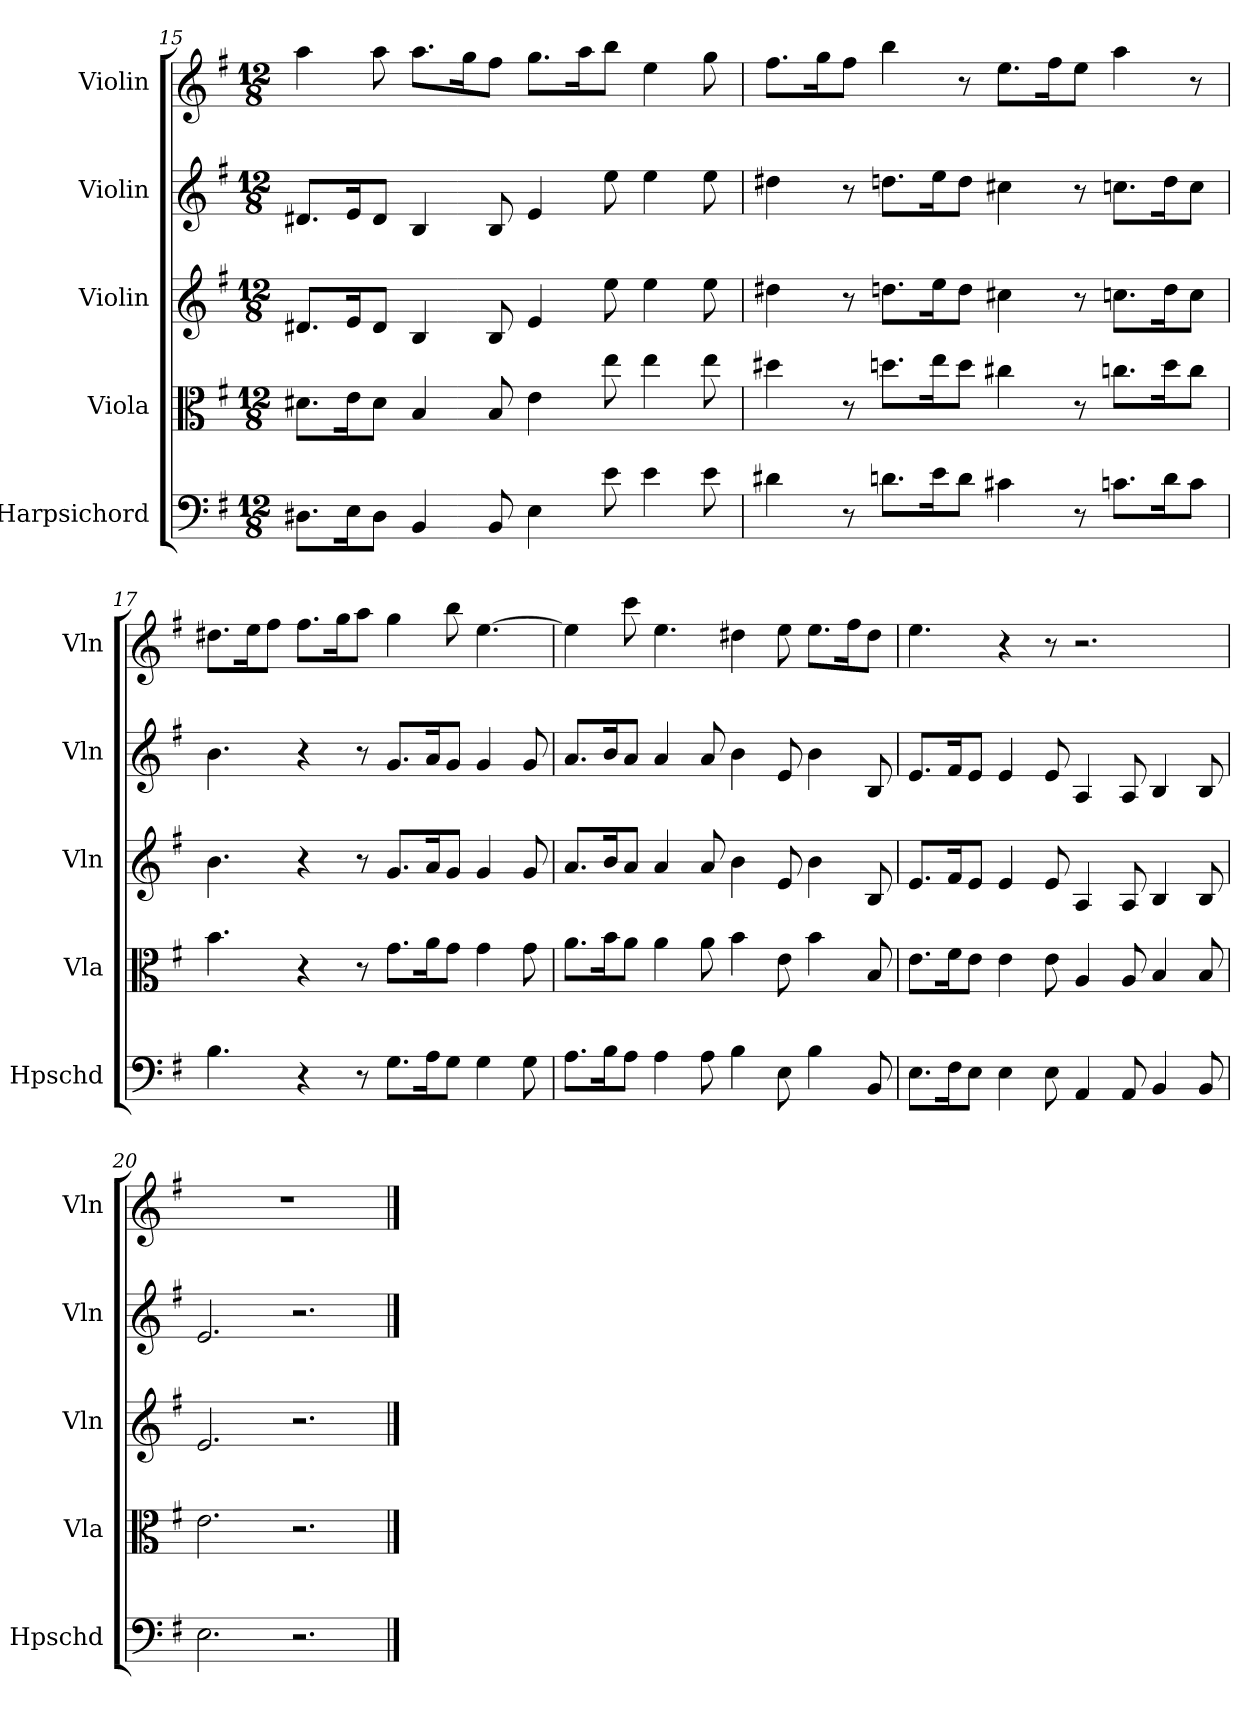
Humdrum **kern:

**kern	**kern	**kern	**kern	**kern
*part5	*part4	*part3	*part2	*part1
*staff5	*staff4	*staff3	*staff2	*staff1
*I"Harpsichord	*I"Viola	*I"Violin	*I"Violin	*I"Violin
*I'Hpschd	*I'Vla	*I'Vln	*I'Vln	*I'Vln
*clefF4	*clefC3	*clefG2	*clefG2	*clefG2
*k[f#]	*k[f#]	*k[f#]	*k[f#]	*k[f#]
*e:	*e:	*e:	*e:	*e:
*M12/8	*M12/8	*M12/8	*M12/8	*M12/8
=15	=15	=15	=15	=15
8.D#X\L	8.d#X\L	8.d#X/L	8.d#X/L	4aa\
16E\K	16e\K	16e/K	16e/K	.
8D#\J	8d#\J	8d#/J	8d#/J	8aa\
4BB/	4B/	4B/	4B/	8.aa\L
.	.	.	.	16gg\K
8BB/	8B/	8B/	8B/	8ff#\J
4E\	4e\	4e/	4e/	8.gg\L
.	.	.	.	16aa\K
8e\	8ee\	8ee\	8ee\	8bb\J
4e\	4ee\	4ee\	4ee\	4ee\
8e\	8ee\	8ee\	8ee\	8gg\
=16	=16	=16	=16	=16
4d#X\	4dd#X\	4dd#X\	4dd#X\	8.ff#\L
.	.	.	.	16gg\K
8r	8r	8r	8r	8ff#\J
8.dn\L	8.ddn\L	8.ddn\L	8.ddn\L	4bb\
16e\K	16ee\K	16ee\K	16ee\K	.
8d\J	8dd\J	8dd\J	8dd\J	8r
4c#X\	4cc#X\	4cc#X\	4cc#X\	8.ee\L
.	.	.	.	16ff#\K
8r	8r	8r	8r	8ee\J
8.cn\L	8.ccn\L	8.ccn\L	8.ccn\L	4aa\
16d\K	16dd\K	16dd\K	16dd\K	.
8c\J	8cc\J	8cc\J	8cc\J	8r
=17	=17	=17	=17	=17
4.B\	4.b\	4.b\	4.b\	8.dd#X\L
.	.	.	.	16ee\K
.	.	.	.	8ff#\J
4r	4r	4r	4r	8.ff#\L
.	.	.	.	16gg\K
8r	8r	8r	8r	8aa\J
8.G\L	8.g\L	8.g/L	8.g/L	4gg\
16A\K	16a\K	16a/K	16a/K	.
8G\J	8g\J	8g/J	8g/J	8bb\
4G\	4g\	4g/	4g/	[4.ee\
8G\	8g\	8g/	8g/	.
=18	=18	=18	=18	=18
8.A\L	8.a\L	8.a/L	8.a/L	4ee\]
16B\K	16b\K	16b/K	16b/K	.
8A\J	8a\J	8a/J	8a/J	8ccc\
4A\	4a\	4a/	4a/	4.ee\
8A\	8a\	8a/	8a/	.
4B\	4b\	4b\	4b\	4dd#X\
8E\	8e\	8e/	8e/	8ee\
4B\	4b\	4b\	4b\	8.ee\L
.	.	.	.	16ff#\K
8BB/	8B/	8B/	8B/	8dd#\J
=19	=19	=19	=19	=19
8.E\L	8.e\L	8.e/L	8.e/L	4.ee\
16F#\K	16f#\K	16f#/K	16f#/K	.
8E\J	8e\J	8e/J	8e/J	.
4E\	4e\	4e/	4e/	4r
8E\	8e\	8e/	8e/	8r
4AA/	4A/	4A/	4A/	2.r
8AA/	8A/	8A/	8A/	.
4BB/	4B/	4B/	4B/	.
8BB/	8B/	8B/	8B/	.
=20	=20	=20	=20	=20
2.E\	2.e\	2.e/	2.e/	1.r
2.r	2.r	2.r	2.r	.
==	==	==	==	==
*-	*-	*-	*-	*-
